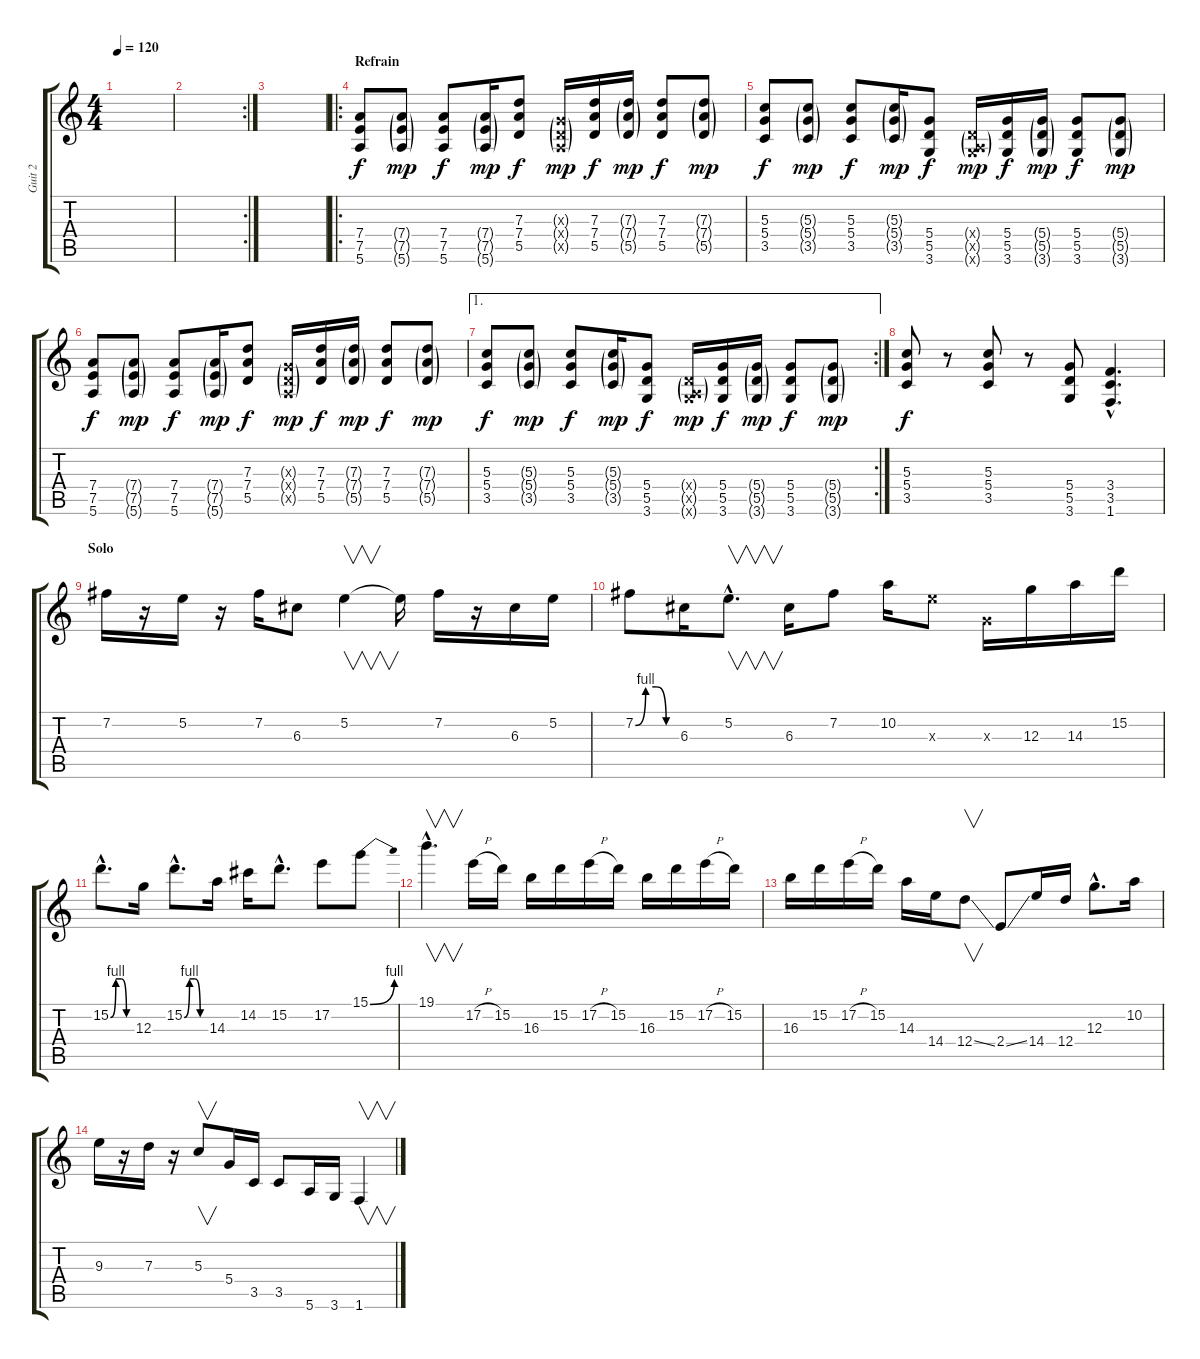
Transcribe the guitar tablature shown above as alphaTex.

\track ("Guit 2" "Guit 2") {instrument overdrivenguitar}
\staff {score tabs}
\tuning (E4 B3 G3 D3 A2 E2) {hide}
\ts (4 4)
\tempo 120
\clef g2
\ks c
|
\rc 2
|
|
\ro
\section ("" "Refrain")
(7.4 7.5 5.6).8{volume 16 instrument overdrivenguitar} (7.4{g} 7.5{g} 5.6{g}).8{dy mp} (7.4 7.5 5.6).8{dy f} (7.4{g} 7.5{g} 5.6{g}).16{dy mp} (7.3 7.4 5.5).8{dy f} (0.3{g x} 0.4{g x} 0.5{g x}).16{dy mp} (7.3 7.4 5.5).16{dy f} (7.3{g} 7.4{g} 5.5{g}).16{dy mp} (7.3 7.4 5.5).8{dy f} (7.3{g} 7.4{g} 5.5{g}).8{dy mp} |
(5.3 5.4 3.5).8{dy f instrument overdrivenguitar} (5.3{g} 5.4{g} 3.5{g}).8{dy mp} (5.3 5.4 3.5).8{dy f} (5.3{g} 5.4{g} 3.5{g}).16{dy mp} (5.4 5.5 3.6).8{dy f} (0.4{g x} 0.5{g x} 3.6{g x}).16{dy mp} (5.4 5.5 3.6).16{dy f} (5.4{g} 5.5{g} 3.6{g}).16{dy mp} (5.4 5.5 3.6).8{dy f} (5.4{g} 5.5{g} 3.6{g}).8{dy mp} |
(7.4 7.5 5.6).8{dy f instrument overdrivenguitar} (7.4{g} 7.5{g} 5.6{g}).8{dy mp} (7.4 7.5 5.6).8{dy f} (7.4{g} 7.5{g} 5.6{g}).16{dy mp} (7.3 7.4 5.5).8{dy f} (0.3{g x} 0.4{g x} 0.5{g x}).16{dy mp} (7.3 7.4 5.5).16{dy f} (7.3{g} 7.4{g} 5.5{g}).16{dy mp} (7.3 7.4 5.5).8{dy f} (7.3{g} 7.4{g} 5.5{g}).8{dy mp} |
\ae 1
\rc 2
(5.3 5.4 3.5).8{dy f instrument overdrivenguitar} (5.3{g} 5.4{g} 3.5{g}).8{dy mp} (5.3 5.4 3.5).8{dy f} (5.3{g} 5.4{g} 3.5{g}).16{dy mp} (5.4 5.5 3.6).8{dy f} (0.4{g x} 0.5{g x} 3.6{g x}).16{dy mp} (5.4 5.5 3.6).16{dy f} (5.4{g} 5.5{g} 3.6{g}).16{dy mp} (5.4 5.5 3.6).8{dy f} (5.4{g} 5.5{g} 3.6{g}).8{dy mp} |
(5.3 5.4 3.5).8{dy f instrument overdrivenguitar} r.8 (5.3 5.4 3.5).8 r.8 (5.4 5.5 3.6).8 (3.4{hac} 3.5{hac} 1.6{hac}).4{d} |
\section ("" "Solo")
7.2.16{volume 16} r.16 5.2.16 r.16 7.2.16 6.3.8 5.2.4{v} 5.2{t}.16 7.2.16 r.16 6.3.16 5.2.16 |
7.2{be (custom 0 0 15 4 30 4 45 0 60 0)}.8 6.3.16 5.2{hac}.8{v d} 6.3.16 7.2.8 10.2.16 9.3{x}.8 0.3{x}.16 12.3.16 14.3.16 15.2.16 |
15.2{be (custom 0 0 15 4 30 4 45 0 60 0) hac}.8{d} 12.3.16 15.2{be (custom 0 0 15 4 30 4 45 0 60 0) hac}.8{d} 14.3.16 14.2.16 15.2{hac}.8{d} 17.2.8 15.1{be (bend 0 0 60 4)}.8 |
19.1{hac}.4{v d} 17.2{h}.16 15.2.16 16.3.16 15.2.16 17.2{h}.16 15.2.16 16.3.16 15.2.16 17.2{h}.16 15.2.16 |
16.3.16 15.2.16 17.2{h}.16 15.2.16 14.3.16 14.4.16 12.4{ss}.8{v} 2.4{ss}.8 14.4.16 12.4.16 12.3{hac}.8{d} 10.2.16 |
9.3.16 r.16 7.3.16 r.16 5.3.8{v} 5.4.16 3.5.16 3.5.8 5.6.16 3.6.16 1.6.4{v}
